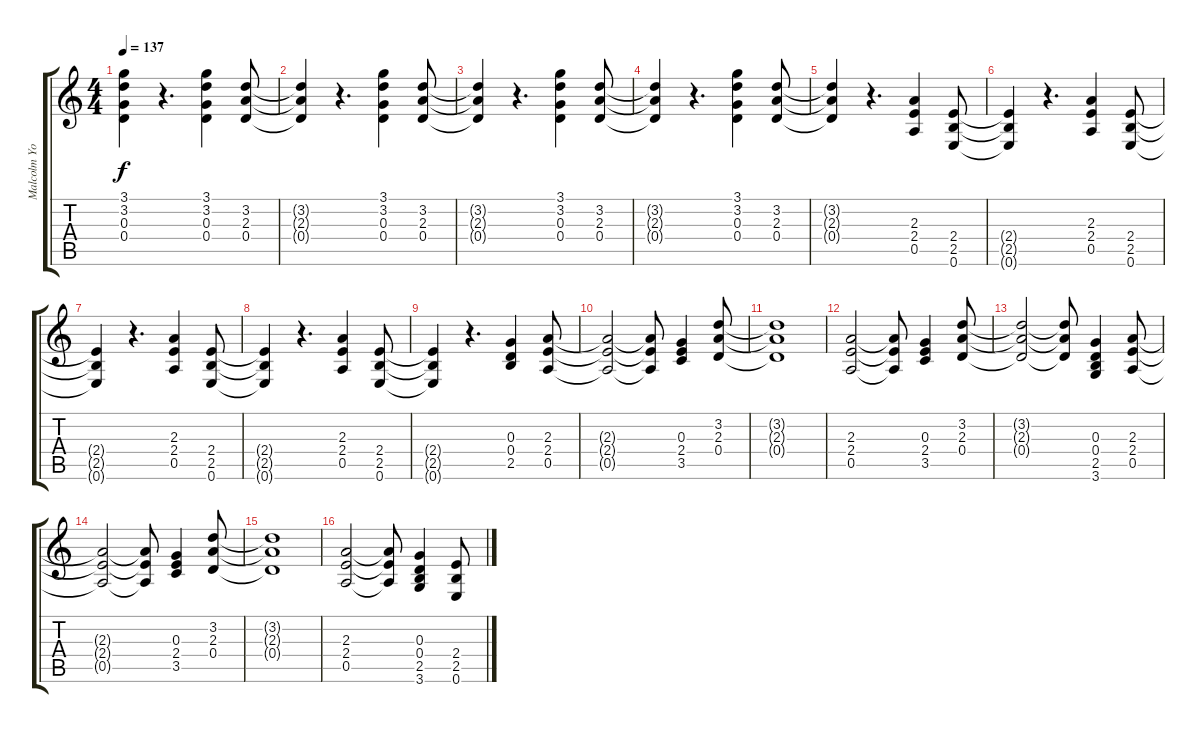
\track ("Malcolm Young / 2nd guitar" "Malcolm Yo") {instrument overdrivenguitar}
\staff {score tabs}
\tuning (E4 B3 G3 D3 A2 E2) {hide}
\ts (4 4)
\tempo 137
\clef g2
\ks c
(3.1{t} 3.2{t} 0.3{t} 0.4{t}).4{dy f} r.4{d} (3.1 3.2 0.3 0.4).4 (3.2 2.3 0.4).8 |
(3.2{t} 2.3{t} 0.4{t}).4 r.4{d} (3.1 3.2 0.3 0.4).4 (3.2 2.3 0.4).8 |
(3.2{t} 2.3{t} 0.4{t}).4 r.4{d} (3.1 3.2 0.3 0.4).4 (3.2 2.3 0.4).8 |
(3.2{t} 2.3{t} 0.4{t}).4 r.4{d} (3.1 3.2 0.3 0.4).4 (3.2 2.3 0.4).8 |
(3.2{t} 2.3{t} 0.4{t}).4 r.4{d} (2.3 2.4 0.5).4 (2.4 2.5 0.6).8 |
(2.4{t} 2.5{t} 0.6{t}).4 r.4{d} (2.3 2.4 0.5).4 (2.4 2.5 0.6).8 |
(2.4{t} 2.5{t} 0.6{t}).4 r.4{d} (2.3 2.4 0.5).4 (2.4 2.5 0.6).8 |
(2.4{t} 2.5{t} 0.6{t}).4 r.4{d} (2.3 2.4 0.5).4 (2.4 2.5 0.6).8 |
(2.4{t} 2.5{t} 0.6{t}).4 r.4{d} (0.3 0.4 2.5).4 (2.3 2.4 0.5).8 |
(2.3{t} 2.4{t} 0.5{t}).2 (2.3{t} 2.4{t} 0.5{t}).8 (0.3 2.4 3.5).4 (3.2 2.3 0.4).8 |
(3.2{t} 2.3{t} 0.4{t}).1 |
(2.3 2.4 0.5).2 (2.3{t} 2.4{t} 0.5{t}).8 (0.3 2.4 3.5).4 (3.2 2.3 0.4).8 |
(3.2{t} 2.3{t} 0.4{t}).2 (3.2{t} 2.3{t} 0.4{t}).8 (0.3 0.4 2.5 3.6).4 (2.3 2.4 0.5).8 |
(2.3{t} 2.4{t} 0.5{t}).2 (2.3{t} 2.4{t} 0.5{t}).8 (0.3 2.4 3.5).4 (3.2 2.3 0.4).8 |
(3.2{t} 2.3{t} 0.4{t}).1 |
(2.3 2.4 0.5).2 (2.3{t} 2.4{t} 0.5{t}).8 (0.3 0.4 2.5 3.6).4 (2.4 2.5 0.6).8
